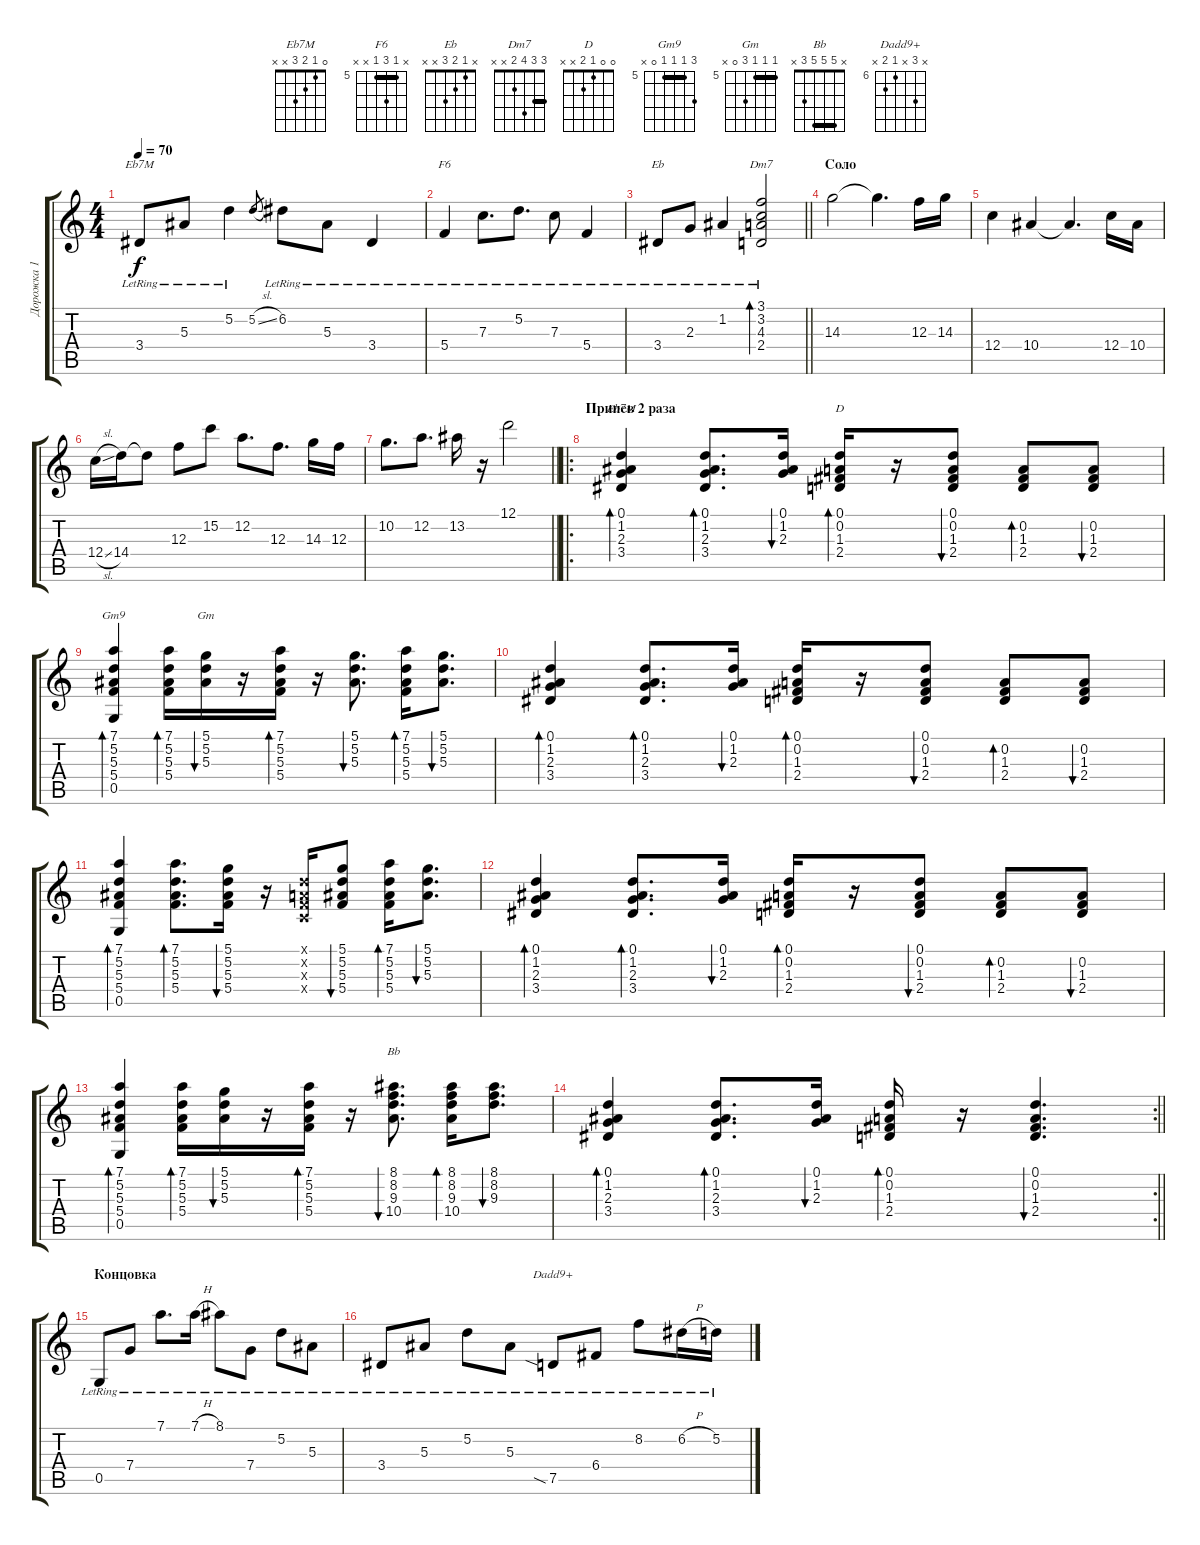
\track ("Дорожка 1" "Дорожка 1") {instrument electricguitarclean}
\staff {score tabs}
\tuning (D4 A3 F3 C3 G2 D2) {hide}
\chord ("Eb7M" 5 5 5 3 x x) {firstfret 3 barre 5}
\chord ("F6" x 5 7 5 x x) {firstfret 5 barre 5}
\chord ("Eb" x 1 2 3 x x)
\chord ("Dm7" 3 3 4 2 x x) {barre 3}
\chord ("Eb7M" 0 1 2 3 x x)
\chord ("D" 0 0 1 2 x x)
\chord ("Gm9" 7 5 5 5 0 x) {firstfret 5 barre 5}
\chord ("Gm" 5 5 5 7 0 x) {firstfret 5 barre 5}
\chord ("Bb" x 5 5 5 3 x) {barre 5}
\chord ("Dadd9+" x 8 x 6 7 x) {firstfret 6}
\ts (4 4)
\tempo 70
\clef g2
\ks aminor
3.4{lr}.8{ch "Eb7M" dy f} 5.3{lr}.8 5.2{lr}.4 5.2{sl}.8{gr} 6.2{lr}.8 5.3{lr}.8 3.4{lr}.4 |
5.4{lr}.4{ch "F6"} 7.3{lr}.8{d} 5.2{lr}.8{d} 7.3{lr}.8 5.4{lr}.4 |
\barLineRight lightlight
3.4{lr}.8{ch "Eb"} 2.3{lr}.8 1.2{lr}.4 (3.1{lr} 3.2{lr} 4.3{lr} 2.4{lr}).2{bd 120 ch "Dm7"} |
\section ("" "Соло")
14.3.2{instrument overdrivenguitar} 14.3{t}.4{d} 12.3.16 14.3.16 |
12.4.4 10.4.4 10.4{t}.4{d} 12.4.16 10.4.16 |
12.4{sl}.16 14.4.16 14.4{t}.8 12.3.8 15.2.8 12.2.8{d} 12.3.8{d} 14.3.16 12.3.16 |
\barLineRight lightlight
10.2.8{d} 12.2.8{d} 13.2.16 r.16 12.1.2 |
\ro
\section ("" "Припев 2 раза")
(0.1 1.2 2.3 3.4).4{bd 30 ch "Eb7M" instrument electricguitarclean} (0.1 1.2 2.3 3.4).8{d bd 30} (0.1 1.2 2.3).16{bu 30} (0.1 0.2 1.3 2.4).16{bd 30 ch "D"} r.16 (0.1 0.2 1.3 2.4).8{bu 30} (0.2 1.3 2.4).8{bd 30} (0.2 1.3 2.4).8{bu 30} |
(7.1 5.2 5.3 5.4 0.5).4{bd 30 ch "Gm9"} (7.1 5.2 5.3 5.4).16{bd 30} (5.1 5.2 5.3).16{bu 30 ch "Gm"} r.16 (7.1 5.2 5.3 5.4).16{bd 30} r.16 (5.1 5.2 5.3).8{d bu 30} (7.1 5.2 5.3 5.4).16{bd 30} (5.1 5.2 5.3).8{d bu 30} |
(0.1 1.2 2.3 3.4).4{bd 30} (0.1 1.2 2.3 3.4).8{d bd 30} (0.1 1.2 2.3).16{bu 30} (0.1 0.2 1.3 2.4).16{bd 30} r.16 (0.1 0.2 1.3 2.4).8{bu 30} (0.2 1.3 2.4).8{bd 30} (0.2 1.3 2.4).8{bu 30} |
(7.1 5.2 5.3 5.4 0.5).4{bd 30} (7.1 5.2 5.3 5.4).8{d bd 30} (5.1 5.2 5.3 5.4).16{bu 30} r.16 (0.1{x} 0.2{x} 0.3{x} 0.4{x}).16 (5.1 5.2 5.3 5.4).8{bu 30} (7.1 5.2 5.3 5.4).16{bd 30} (5.1 5.2 5.3).8{d bu 30} |
(0.1 1.2 2.3 3.4).4{bd 30} (0.1 1.2 2.3 3.4).8{d bd 30} (0.1 1.2 2.3).16{bu 30} (0.1 0.2 1.3 2.4).16{bd 30} r.16 (0.1 0.2 1.3 2.4).8{bu 30} (0.2 1.3 2.4).8{bd 30} (0.2 1.3 2.4).8{bu 30} |
(7.1 5.2 5.3 5.4 0.5).4{bd 30} (7.1 5.2 5.3 5.4).16{bd 30} (5.1 5.2 5.3).16{bu 30} r.16 (7.1 5.2 5.3 5.4).16{bd 30} r.16 (8.1 8.2 9.3 10.4).8{d bu 30 ch "Bb"} (8.1 8.2 9.3 10.4).16{bd 30} (8.1 8.2 9.3).8{d bu 30} |
\rc 2
\barLineRight lightlight
(0.1 1.2 2.3 3.4).4{bd 30} (0.1 1.2 2.3 3.4).8{d bd 30} (0.1 1.2 2.3).16{bu 30} (0.1 0.2 1.3 2.4).16{bd 30} r.16 (0.1 0.2 1.3 2.4).4{d bu 30} |
\section ("" "Концовка")
0.5{lr}.8 7.4{lr}.8 7.1{lr}.8{d} 7.1{h lr}.16 8.1{lr}.8 7.4{lr}.8 5.2{lr}.8 5.3{lr}.8 |
3.4{lr}.8 5.3{lr}.8 5.2{lr}.8 5.3{lr}.8 7.5{sia lr}.8{ch "Dadd9+"} 6.4{lr}.8 8.2{lr}.8 6.2{h lr}.16 5.2{lr}.16
